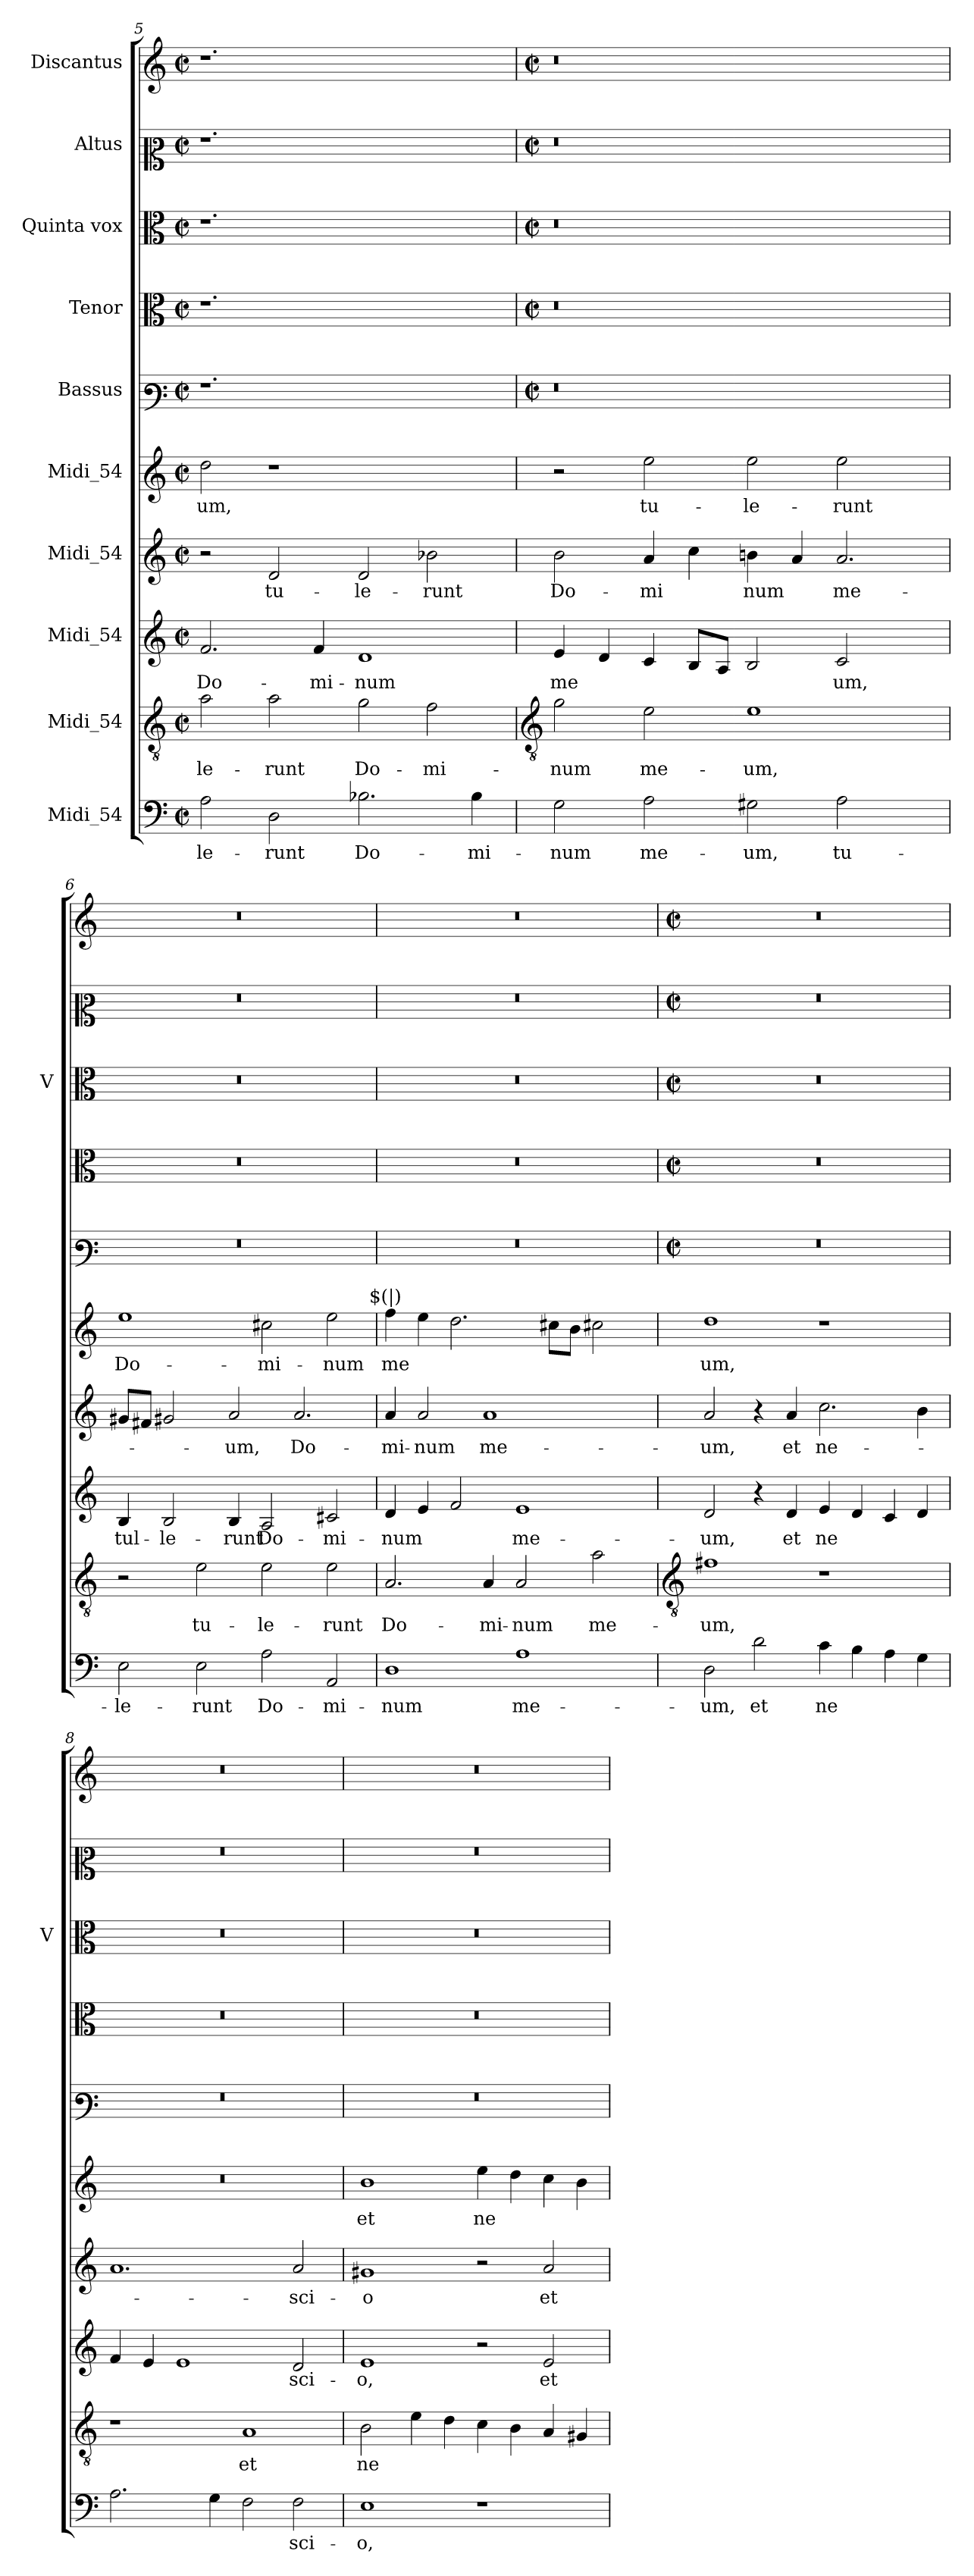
**kern	**text	**kern	**text	**kern	**text	**kern	**text	**kern	**text	**kern	**kern	**kern	**kern	**kern
*part10	*part10	*part9	*part9	*part8	*part8	*part7	*part7	*part6	*part6	*part5	*part4	*part3	*part2	*part1
*staff10	*staff10	*staff9	*staff9	*staff8	*staff8	*staff7	*staff7	*staff6	*staff6	*staff5	*staff4	*staff3	*staff2	*staff1
*I"Midi_54	*	*I"Midi_54	*	*I"Midi_54	*	*I"Midi_54	*	*I"Midi_54	*	*I"Bassus	*I"Tenor	*I"Quinta vox	*I"Altus	*I"Discantus
*	*	*	*	*	*	*	*	*	*	*	*	*I'V	*	*
*clefF4	*	*clefGv2	*	*clefG2	*	*clefG2	*	*clefG2	*	*clefF3	*clefC3	*clefC3	*clefC2	*clefG2
*k[]	*	*k[]	*	*k[]	*	*k[]	*	*k[]	*	*k[]	*k[]	*k[]	*k[]	*k[]
*C:	*	*C:	*	*C:	*	*C:	*	*C:	*	*C:	*C:	*C:	*C:	*C:
*M4/2	*	*M4/2	*	*M4/2	*	*M4/2	*	*M4/2	*	*M4/2	*M4/2	*M4/2	*M4/2	*M4/2
*met(c|)	*	*met(c|)	*	*met(c|)	*	*met(c|)	*	*met(c|)	*	*met(c|)	*met(c|)	*met(c|)	*met(c|)	*met(c|)
=5	=5	=5	=5	=5	=5	=5	=5	=5	=5	=5	=5	=5	=5	=5
!	!LO:LY:b	!	!LO:LY:b	!	!LO:LY:b	!	!	!	!LO:LY:b	!	!	!	!	!
2A	-le-	2a	-le-	2.f	Do-	2r	.	2dd	-um,	1.r	1.r	1.r	1.r	1.r
!	!LO:LY:b	!	!LO:LY:b	!	!	!	!LO:LY:b	!	!	!	!	!	!	!
2D	-runt	2a	-runt	.	.	2d	tu-	1r	.	.	.	.	.	.
!	!	!	!	!	!LO:LY:b	!	!	!	!	!	!	!	!	!
.	.	.	.	4f	-mi-	.	.	.	.	.	.	.	.	.
!	!LO:LY:b	!	!LO:LY:b	!	!LO:LY:b	!	!LO:LY:b	!	!	!	!	!	!	!
2.B-X	Do-	2g	Do-	1d	-num	2d	-le-	.	.	.	.	.	.	.
!	!	!	!LO:LY:b	!	!	!	!LO:LY:b	!	!	!	!	!	!	!
.	.	2f	-mi-	.	.	2b-X	-runt	2ryy	.	2ryy	2ryy	2ryy	2ryy	2ryy
!	!LO:LY:b	!	!	!	!	!	!	!	!	!	!	!	!	!
4B-	-mi-	.	.	.	.	.	.	.	.	.	.	.	.	.
!!LO:LB:g=z
=6	=6	=6	=6	=6	=6	=6	=6	=6	=6	=6	=6	=6	=6	=6
*	*	*clefGv2	*	*	*	*	*	*	*	*	*	*	*	*
*	*	*	*	*	*	*	*	*	*	*M4/2	*M4/2	*M4/2	*M4/2	*M4/2
*	*	*	*	*	*	*	*	*	*	*met(c|)	*met(c|)	*met(c|)	*met(c|)	*met(c|)
!	!LO:LY:b	!	!LO:LY:b	!	!LO:LY:b	!	!LO:LY:b	!	!	!	!	!	!	!
2G	-num	2g	-num	4e	me	2b	Do-	2r	.	0r	0r	0r	0r	0r
.	.	.	.	4d	.	.	.	.	.	.	.	.	.	.
!	!LO:LY:b	!	!LO:LY:b	!	!	!	!LO:LY:b	!	!LO:LY:b	!	!	!	!	!
2A	me-	2e	me-	4c	.	4a	-mi	2ee	tu-	.	.	.	.	.
!	!	!	!	!	!	!	!LO:LY:b	!	!	!	!	!	!	!
.	.	.	.	8BL	.	4cc	-	.	.	.	.	.	.	.
.	.	.	.	8AJ	.	.	.	.	.	.	.	.	.	.
!	!LO:LY:b	!	!LO:LY:b	!	!	!	!LO:LY:b	!	!LO:LY:b	!	!	!	!	!
2G#X	-um,	1e	-um,	2B	.	4bn	num	2ee	-le-	.	.	.	.	.
.	.	.	.	.	.	4a	.	.	.	.	.	.	.	.
!	!LO:LY:b	!	!	!	!LO:LY:b	!	!LO:LY:b	!	!LO:LY:b	!	!	!	!	!
2A	tu-	.	.	2c	um,	2.a	me-	2ee	-runt	.	.	.	.	.
4ryy	.	4ryy	.	4ryy	.	.	.	4ryy	.	4ryy	4ryy	4ryy	4ryy	4ryy
=6	=6	=6	=6	=6	=6	=6	=6	=6	=6	=6	=6	=6	=6	=6
!	!LO:LY:b	!	!	!	!LO:LY:b	!	!	!	!LO:LY:b	!	!	!	!	!
2E	-le-	2r	.	4B	tul-	8g#L	.	1ee	Do-	0r	0r	0r	0r	0r
.	.	.	.	.	.	8f#J	.	.	.	.	.	.	.	.
!	!	!	!	!	!LO:LY:b	!	!	!	!	!	!	!	!	!
.	.	.	.	2B	-le-	2g#X	.	.	.	.	.	.	.	.
!	!LO:LY:b	!	!LO:LY:b	!	!	!	!	!	!	!	!	!	!	!
2E	-runt	2e	tu-	.	.	.	.	.	.	.	.	.	.	.
!	!	!	!	!	!LO:LY:b	!	!LO:LY:b	!	!	!	!	!	!	!
.	.	.	.	4B	-runt	2a	-um,	.	.	.	.	.	.	.
!	!LO:LY:b	!	!LO:LY:b	!	!LO:LY:b	!	!	!	!LO:LY:b	!	!	!	!	!
2A	Do-	2e	-le-	2A	Do-	.	.	2cc#X	-mi-	.	.	.	.	.
!	!	!	!	!	!	!	!LO:LY:b	!	!	!	!	!	!	!
.	.	.	.	.	.	2.a	Do-	.	.	.	.	.	.	.
!	!LO:LY:b	!	!LO:LY:b	!	!LO:LY:b	!	!	!	!LO:LY:b	!	!	!	!	!
2AA	-mi-	2e	-runt	2c#X	-mi-	.	.	2ee	-num	.	.	.	.	.
=6	=6	=6	=6	=6	=6	=6	=6	=6	=6	=6	=6	=6	=6	=6
!	!	!	!	!	!	!	!	!LO:TX:a:cj:t=$(|)	!	!	!	!	!	!
!	!LO:LY:b	!	!LO:LY:b	!	!LO:LY:b	!	!LO:LY:b	!	!LO:LY:b	!	!	!	!	!
1D	-num	2.A	Do-	4d	-num	4a	-mi-	4ff	me	0r	0r	0r	0r	0r
!	!	!	!	!	!	!	!LO:LY:b	!	!	!	!	!	!	!
.	.	.	.	4e	.	2a	-num	4ee	.	.	.	.	.	.
.	.	.	.	2f	.	.	.	2.dd	.	.	.	.	.	.
!	!	!	!LO:LY:b	!	!	!	!LO:LY:b	!	!	!	!	!	!	!
.	.	4A	-mi-	.	.	1a	me-	.	.	.	.	.	.	.
!	!LO:LY:b	!	!LO:LY:b	!	!LO:LY:b	!	!	!	!	!	!	!	!	!
1A	me-	2A	-num	1e	me-	.	.	.	.	.	.	.	.	.
.	.	.	.	.	.	.	.	8cc#L	.	.	.	.	.	.
.	.	.	.	.	.	.	.	8bJ	.	.	.	.	.	.
!	!	!	!LO:LY:b	!	!	!	!	!	!	!	!	!	!	!
.	.	2a	me-	.	.	.	.	2cc#X	.	.	.	.	.	.
.	.	.	.	.	.	4ryy	.	.	.	.	.	.	.	.
!!LO:LB:g=z
=7	=7	=7	=7	=7	=7	=7	=7	=7	=7	=7	=7	=7	=7	=7
*	*	*clefGv2	*	*	*	*	*	*	*	*	*	*	*	*
*	*	*	*	*	*	*	*	*	*	*M4/2	*M4/2	*M4/2	*M4/2	*M4/2
*	*	*	*	*	*	*	*	*	*	*met(c|)	*met(c|)	*met(c|)	*met(c|)	*met(c|)
!	!LO:LY:b	!	!LO:LY:b	!	!LO:LY:b	!	!LO:LY:b	!	!LO:LY:b	!	!	!	!	!
2D	-um,	1f#X	-um,	2d	-um,	2a	-um,	1dd	um,	0r	0r	0r	0r	0r
!	!LO:LY:b	!	!	!	!	!	!	!	!	!	!	!	!	!
2d	et	.	.	4r	.	4r	.	.	.	.	.	.	.	.
!	!	!	!	!	!LO:LY:b	!	!LO:LY:b	!	!	!	!	!	!	!
.	.	.	.	4d	et	4a	et	.	.	.	.	.	.	.
!	!LO:LY:b	!	!	!	!LO:LY:b	!	!LO:LY:b	!	!	!	!	!	!	!
4c	ne	1r	.	4e	ne	2.cc	ne-	1r	.	.	.	.	.	.
4B	.	.	.	4d	.	.	.	.	.	.	.	.	.	.
4A	.	.	.	4c	.	.	.	.	.	.	.	.	.	.
4G	.	.	.	4d	.	4b	.	.	.	.	.	.	.	.
=8	=8	=8	=8	=8	=8	=8	=8	=8	=8	=8	=8	=8	=8	=8
2.A	.	1r	.	4f	.	1.a	.	0r	.	0r	0r	0r	0r	0r
.	.	.	.	4e	.	.	.	.	.	.	.	.	.	.
.	.	.	.	1e	.	.	.	.	.	.	.	.	.	.
4G	.	.	.	.	.	.	.	.	.	.	.	.	.	.
!	!	!	!LO:LY:b	!	!	!	!	!	!	!	!	!	!	!
2F	.	1A	et	.	.	.	.	.	.	.	.	.	.	.
!	!LO:LY:b	!	!	!	!LO:LY:b	!	!LO:LY:b	!	!	!	!	!	!	!
2F	sci-	.	.	2d	sci-	2a	-sci-	.	.	.	.	.	.	.
=9	=9	=9	=9	=9	=9	=9	=9	=9	=9	=9	=9	=9	=9	=9
!	!LO:LY:b	!	!LO:LY:b	!	!LO:LY:b	!	!LO:LY:b	!	!LO:LY:b	!	!	!	!	!
1E	-o,	2B	ne	1e	-o,	1g#X	-o	1b	et	0r	0r	0r	0r	0r
.	.	4e	.	.	.	.	.	.	.	.	.	.	.	.
.	.	4d	.	.	.	.	.	.	.	.	.	.	.	.
!	!	!	!	!	!	!	!	!	!LO:LY:b	!	!	!	!	!
1r	.	4c	.	2r	.	2r	.	4ee	ne	.	.	.	.	.
.	.	4B	.	.	.	.	.	4dd	.	.	.	.	.	.
!	!	!	!	!	!LO:LY:b	!	!LO:LY:b	!	!	!	!	!	!	!
.	.	4A	.	2e	et	2a	et	4cc	.	.	.	.	.	.
.	.	4G#X	.	.	.	.	.	4b	.	.	.	.	.	.
=	=	=	=	=	=	=	=	=	=	=	=	=	=	=
*-	*-	*-	*-	*-	*-	*-	*-	*-	*-	*-	*-	*-	*-	*-
